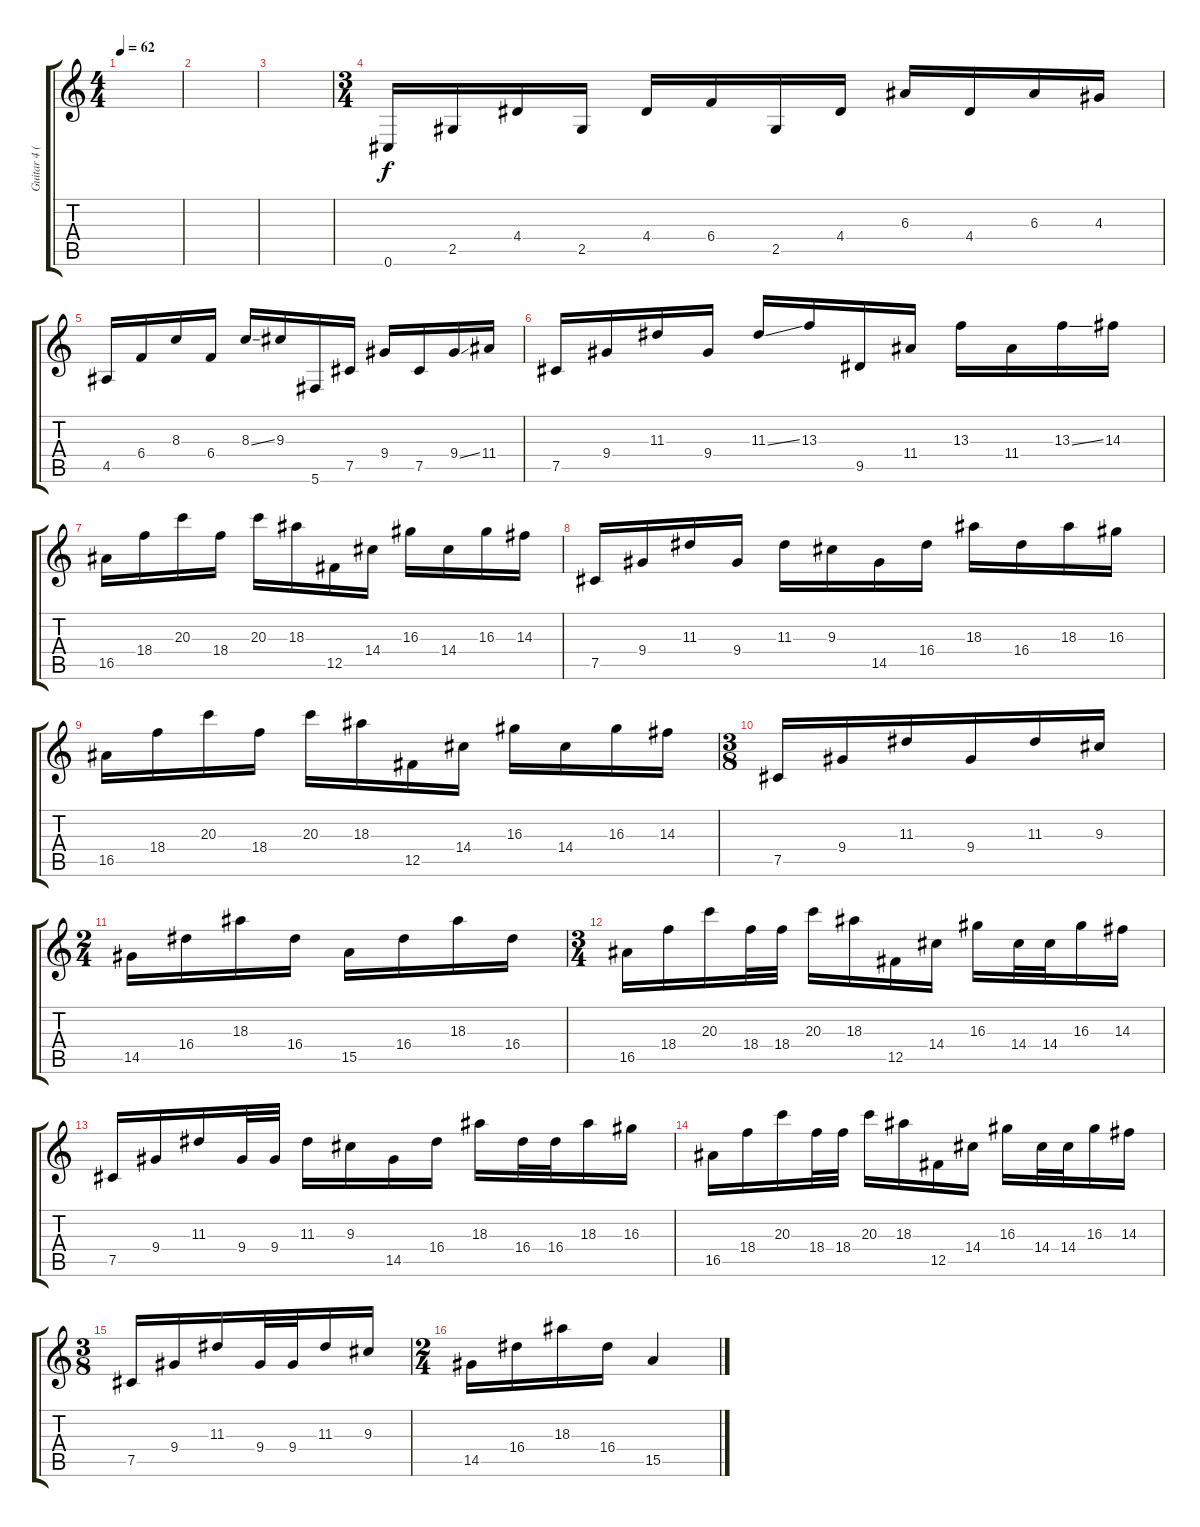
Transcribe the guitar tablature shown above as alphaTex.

\track ("Guitar 4 (solo)" "Guitar 4 (") {instrument distortionguitar}
\staff {score tabs}
\tuning (Db4 Ab3 E3 B2 Gb2 Db2) {hide}
\ts (4 4)
\tempo 62
\clef g2
\ks c
|
|
|
\ts (3 4)
0.6.16{dy f} 2.5.16 4.4.16 2.5.16 4.4.16 6.4.16 2.5.16 4.4.16 6.3.16 4.4.16 6.3.16 4.3.16 |
4.5.16 6.4.16 8.3.16 6.4.16 8.3{ss}.16 9.3.16 5.6.16 7.5.16 9.4.16 7.5.16 9.4{ss}.16 11.4.16 |
7.5.16 9.4.16 11.3.16 9.4.16 11.3{ss}.16 13.3.16 9.5.16 11.4.16 13.3.16 11.4.16 13.3{ss}.16 14.3.16 |
16.5.16 18.4.16 20.3.16 18.4.16 20.3.16 18.3.16 12.5.16 14.4.16 16.3.16 14.4.16 16.3.16 14.3.16 |
7.5.16 9.4.16 11.3.16 9.4.16 11.3.16 9.3.16 14.5.16 16.4.16 18.3.16 16.4.16 18.3.16 16.3.16 |
16.5.16 18.4.16 20.3.16 18.4.16 20.3.16 18.3.16 12.5.16 14.4.16 16.3.16 14.4.16 16.3.16 14.3.16 |
\ts (3 8)
7.5.16 9.4.16 11.3.16 9.4.16 11.3.16 9.3.16 |
\ts (2 4)
14.5.16 16.4.16 18.3.16 16.4.16 15.5.16 16.4.16 18.3.16 16.4.16 |
\ts (3 4)
16.5.16 18.4.16 20.3.16 18.4.32 18.4.32 20.3.16 18.3.16 12.5.16 14.4.16 16.3.16 14.4.32 14.4.32 16.3.16 14.3.16 |
7.5.16 9.4.16 11.3.16 9.4.32 9.4.32 11.3.16 9.3.16 14.5.16 16.4.16 18.3.16 16.4.32 16.4.32 18.3.16 16.3.16 |
16.5.16 18.4.16 20.3.16 18.4.32 18.4.32 20.3.16 18.3.16 12.5.16 14.4.16 16.3.16 14.4.32 14.4.32 16.3.16 14.3.16 |
\ts (3 8)
7.5.16 9.4.16 11.3.16 9.4.32 9.4.32 11.3.16 9.3.16 |
\ts (2 4)
14.5.16 16.4.16 18.3.16 16.4.16 15.5{ss}.4
